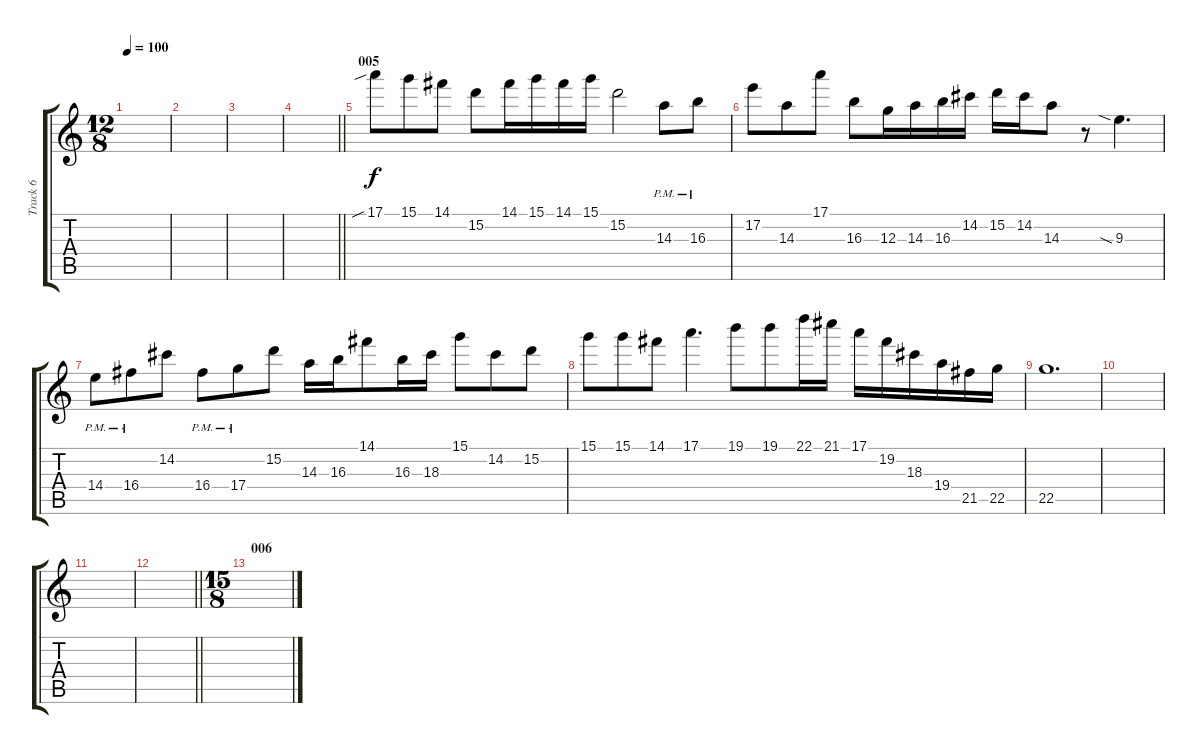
\track ("Track 6" "Track 6") {instrument overdrivenguitar}
\staff {score tabs}
\tuning (E4 B3 G3 D3 A2 E2) {hide}
\ts (12 8)
\tempo 100
\clef g2
\ks c
|
|
|
\barLineRight lightlight
|
\section ("" "005")
17.1{sib}.8 15.1.8 14.1.8 15.2.8 14.1.16 15.1.16 14.1.16 15.1.16 15.2.2 14.3{pm}.8 16.3{pm}.8 |
17.2.8 14.3.8 17.1.8 16.3.8 12.3.16 14.3.16 16.3.16 14.2.16 15.2.16 14.2.16 14.3.8 r.8 9.3{sia}.4{d} |
14.4{pm}.8 16.4{pm}.8 14.2.8 16.4{pm}.8 17.4{pm}.8 15.2.8 14.3.16 16.3.16 14.1.8 16.3.16 18.3.16 15.1.8 14.2.8 15.2.8 |
15.1.8 15.1.8 14.1.8 17.1.4{d} 19.1.8 19.1.8 22.1.16 21.1.16 17.1.16 19.2.16 18.3.16 19.4.16 21.5.16 22.5.16 |
22.5.1{d} |
|
|
\barLineRight lightlight
|
\ts (15 8)
\section ("" "006")
